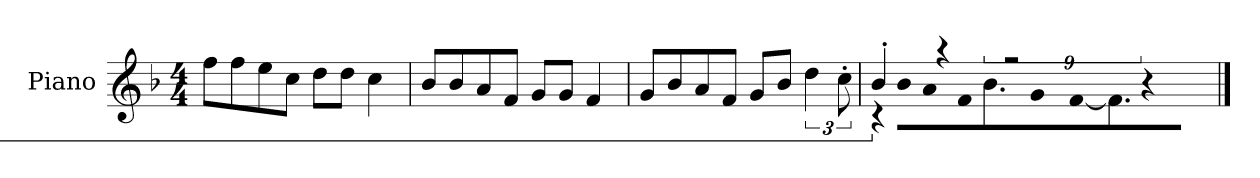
**kern
*part1
*staff1
*I"Piano
*I'P-no
*clefG2
*k[b-]
*M4/4
*MM90
=1
8ff\L
8ff\
8ee\
8cc\J
8dd\L
8dd\J
4cc\
=2
8b-/L
8b-/
8a/
8f/J
8g/L
8g/J
4f/
=3
8g/L
8b-/
8a/
8f/J
8g/L
8b-/J
6dd\
12cc'\
=4
*^
!	!LO:N:vis=8
4b-'/	640%71r
!	!LO:N:vis=8
.	640%71b-\L
!	!LO:N:vis=8
.	640%71a\
4r	.
!	!LO:N:vis=8
.	640%71f\
.	9.b-\
2r	.
!	!LO:N:vis=8
.	640%71g\
!	!LO:N:vis=16
.	[1920%107f\K
.	9.f\J]
!	!LO:N:vis=16
.	1920%107r
.	1920ryy
*v	*v
==
*-
